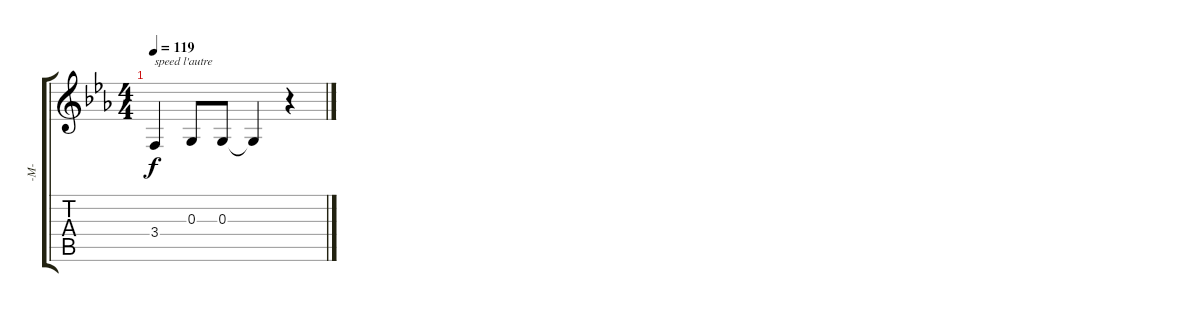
\track ("-M-" "-M-") {instrument harmonica}
\staff {score tabs}
\tuning (E4 B3 G3 D3 A2 E2) {hide}
\ts (4 4)
\tempo 119
\clef g2
\ks cminor
3.4.4{txt "speed l'autre" dy f} 0.3.8 0.3.8 0.3{t}.4 r.4
